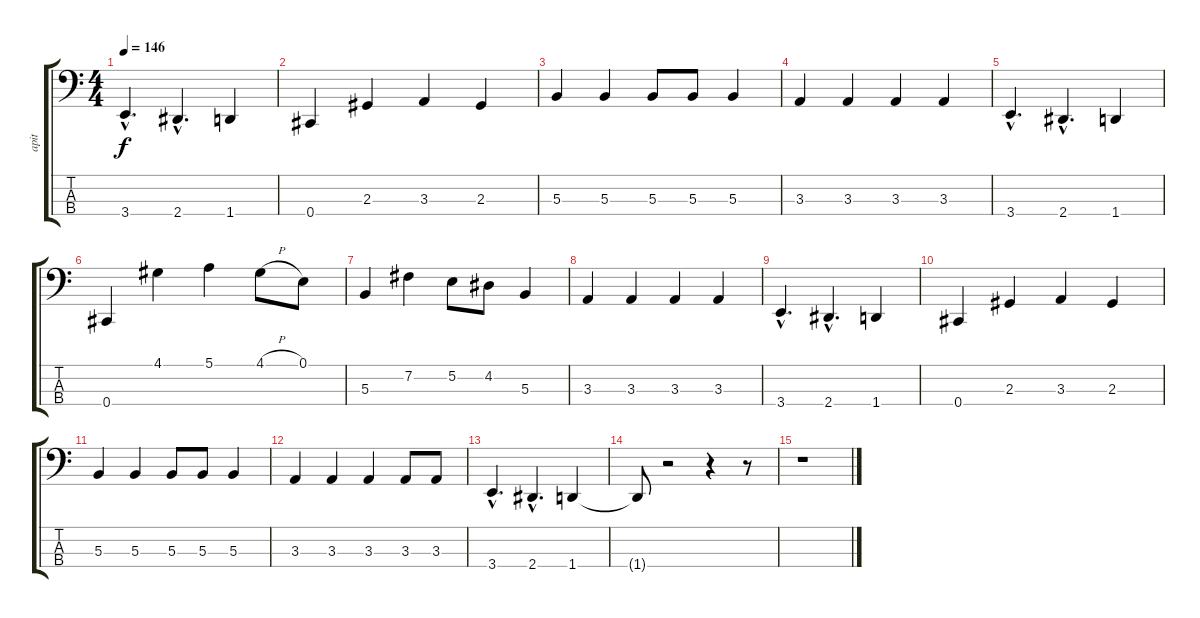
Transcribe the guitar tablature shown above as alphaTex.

\track ("apit" "apit") {instrument electricbasspick}
\staff {score tabs}
\tuning (E2 B1 Gb1 Db1) {hide}
\ts (4 4)
\tempo 146
\clef f4
\ks c
3.4{hac}.4{d dy f} 2.4{hac}.4{d} 1.4.4 |
0.4.4 2.3.4 3.3.4 2.3.4 |
5.3.4 5.3.4 5.3.8 5.3.8 5.3.4 |
3.3.4 3.3.4 3.3.4 3.3.4 |
3.4{hac}.4{d} 2.4{hac}.4{d} 1.4.4 |
0.4.4 4.1.4 5.1.4 4.1{h}.8 0.1.8 |
5.3.4 7.2.4 5.2.8 4.2.8 5.3.4 |
3.3.4 3.3.4 3.3.4 3.3.4 |
3.4{hac}.4{d} 2.4{hac}.4{d} 1.4.4 |
0.4.4 2.3.4 3.3.4 2.3.4 |
5.3.4 5.3.4 5.3.8 5.3.8 5.3.4 |
3.3.4 3.3.4 3.3.4 3.3.8 3.3.8 |
3.4{hac}.4{d} 2.4{hac}.4{d} 1.4.4 |
1.4{t}.8 r.2 r.4 r.8 |
r.1
